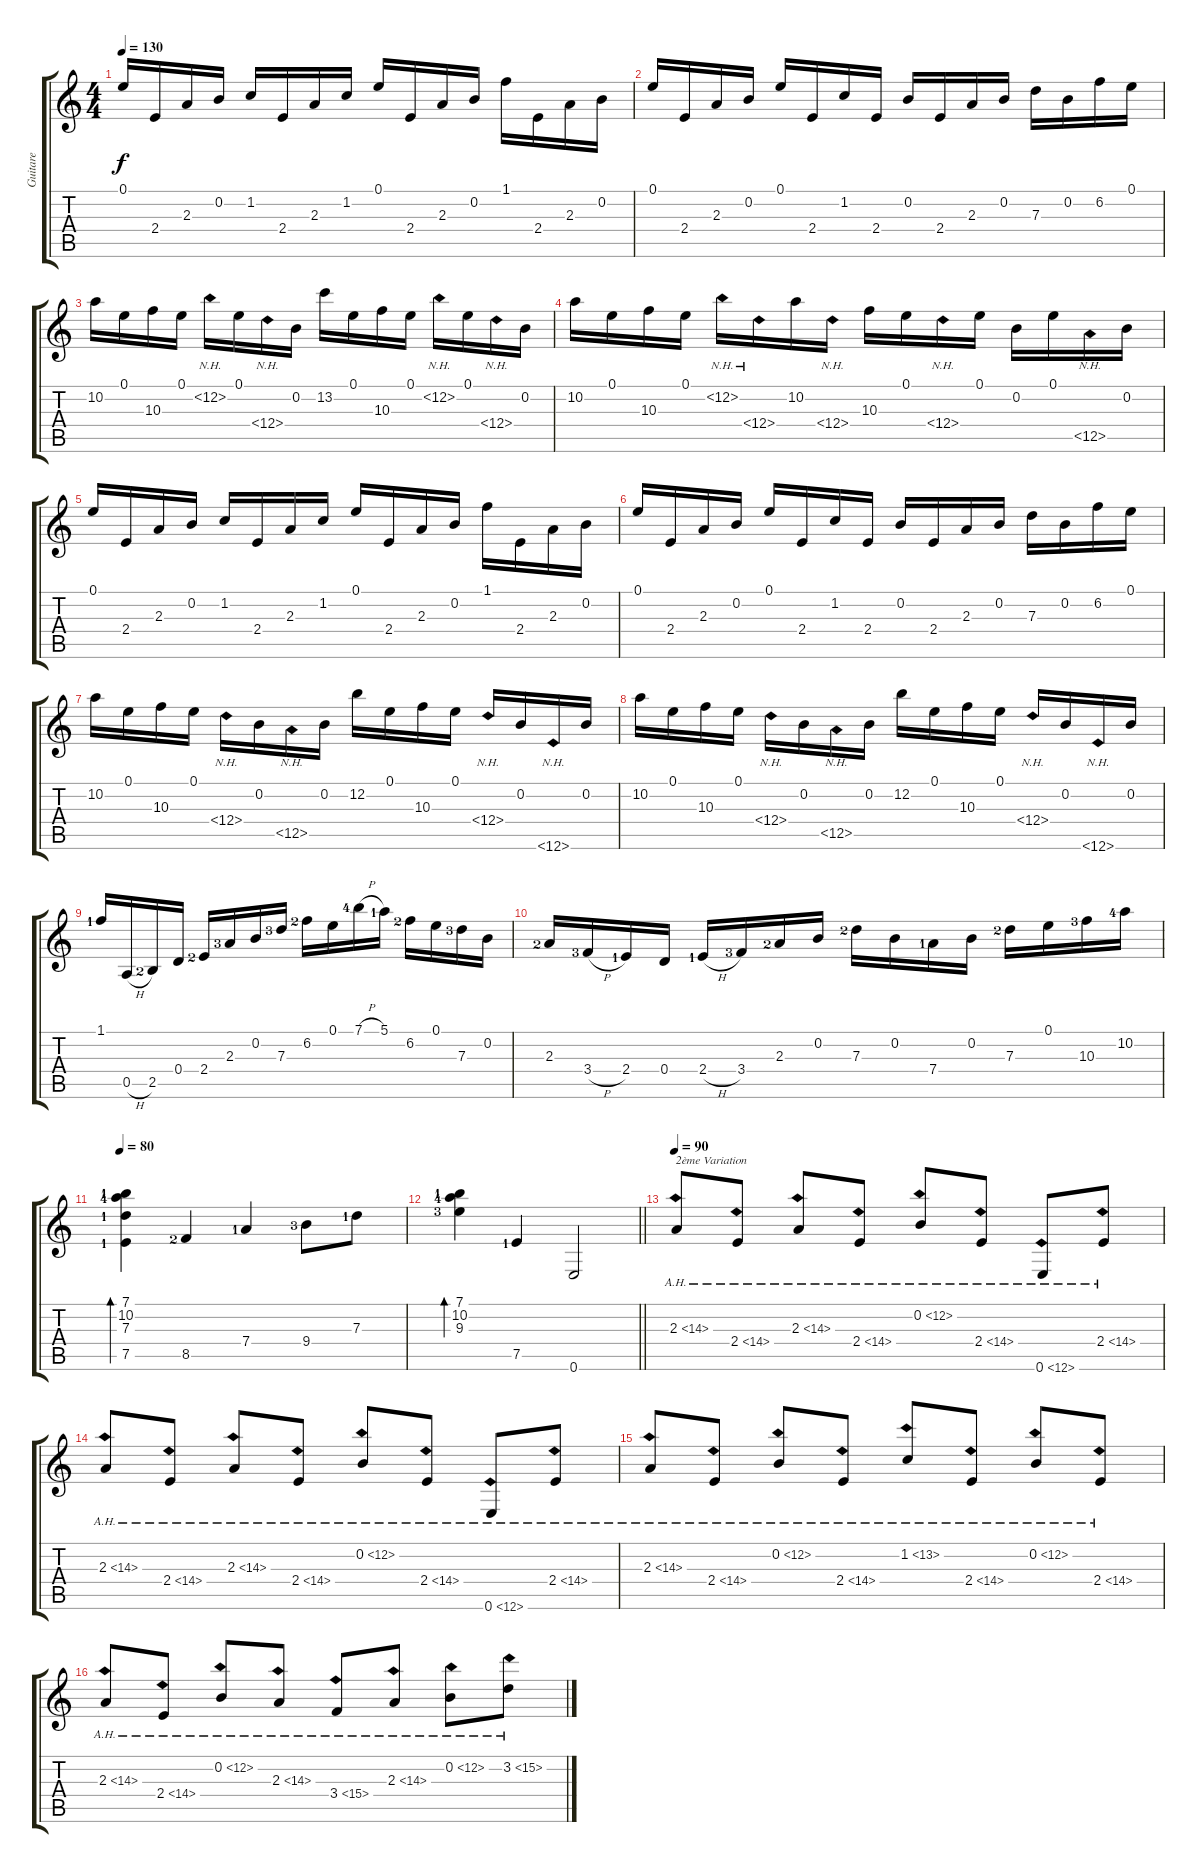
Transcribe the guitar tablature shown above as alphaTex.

\track ("Guitare" "Guitare") {instrument acousticguitarnylon}
\staff {score tabs}
\tuning (E4 B3 G3 D3 A2 E2) {hide}
\ts (4 4)
\tempo 130
\clef g2
\ks c
0.1.16{dy f} 2.4.16 2.3.16 0.2.16 1.2.16 2.4.16 2.3.16 1.2.16 0.1.16 2.4.16 2.3.16 0.2.16 1.1.16 2.4.16 2.3.16 0.2.16 |
0.1.16 2.4.16 2.3.16 0.2.16 0.1.16 2.4.16 1.2.16 2.4.16 0.2.16 2.4.16 2.3.16 0.2.16 7.3.16 0.2.16 6.2.16 0.1.16 |
10.2.16 0.1.16 10.3.16 0.1.16 12.2{nh}.16 0.1.16 12.4{nh}.16 0.2.16 13.2.16 0.1.16 10.3.16 0.1.16 12.2{nh}.16 0.1.16 12.4{nh}.16 0.2.16 |
10.2.16 0.1.16 10.3.16 0.1.16 12.2{nh}.16 12.4{nh}.16 10.2.16 12.4{nh}.16 10.3.16 0.1.16 12.4{nh}.16 0.1.16 0.2.16 0.1.16 12.5{nh}.16 0.2.16 |
0.1.16 2.4.16 2.3.16 0.2.16 1.2.16 2.4.16 2.3.16 1.2.16 0.1.16 2.4.16 2.3.16 0.2.16 1.1.16 2.4.16 2.3.16 0.2.16 |
0.1.16 2.4.16 2.3.16 0.2.16 0.1.16 2.4.16 1.2.16 2.4.16 0.2.16 2.4.16 2.3.16 0.2.16 7.3.16 0.2.16 6.2.16 0.1.16 |
10.2.16 0.1.16 10.3.16 0.1.16 12.4{nh}.16 0.2.16 12.5{nh}.16 0.2.16 12.2.16 0.1.16 10.3.16 0.1.16 12.4{nh}.16 0.2.16 12.6{nh}.16 0.2.16 |
10.2.16 0.1.16 10.3.16 0.1.16 12.4{nh}.16 0.2.16 12.5{nh}.16 0.2.16 12.2.16 0.1.16 10.3.16 0.1.16 12.4{nh}.16 0.2.16 12.6{nh}.16 0.2.16 |
1.1{lf 2}.16 0.5{h}.16 2.5{lf 3}.16 0.4.16 2.4{lf 3}.16 2.3{lf 4}.16 0.2.16 7.3{lf 4}.16 6.2{lf 3}.16 0.1.16 7.1{h lf 5}.16 5.1{lf 2}.16 6.2{lf 3}.16 0.1.16 7.3{lf 4}.16 0.2.16 |
2.3{lf 3}.16 3.4{h lf 4}.16 2.4{lf 2}.16 0.4.16 2.4{h lf 2}.16 3.4{lf 4}.16 2.3{lf 3}.16 0.2.16 7.3{lf 3}.16 0.2.16 7.4{lf 2}.16 0.2.16 7.3{lf 3}.16 0.1.16 10.3{lf 4}.16 10.2{lf 5}.16 |
\tempo 80
(7.1{lf 2} 10.2{lf 5} 7.3{lf 2} 7.5{lf 2}).4{bd 240} 8.5{lf 3}.4 7.4{lf 2}.4 9.4{lf 4}.8 7.3{lf 2}.8 |
\barLineRight lightlight
(7.1{lf 2} 10.2{lf 5} 9.3{lf 4}).4{bd 240} 7.5{lf 2}.4 0.6.2 |
\tempo 90
2.3{ah 12}.8{txt "2ème Variation"} 2.4{ah 12}.8 2.3{ah 12}.8 2.4{ah 12}.8 0.2{ah 12}.8 2.4{ah 12}.8 0.6{ah 12}.8 2.4{ah 12}.8 |
2.3{ah 12}.8 2.4{ah 12}.8 2.3{ah 12}.8 2.4{ah 12}.8 0.2{ah 12}.8 2.4{ah 12}.8 0.6{ah 12}.8 2.4{ah 12}.8 |
2.3{ah 12}.8 2.4{ah 12}.8 0.2{ah 12}.8 2.4{ah 12}.8 1.2{ah 12}.8 2.4{ah 12}.8 0.2{ah 12}.8 2.4{ah 12}.8 |
2.3{ah 12}.8 2.4{ah 12}.8 0.2{ah 12}.8 2.3{ah 12}.8 3.4{ah 12}.8 2.3{ah 12}.8 0.2{ah 12}.8 3.2{ah 12}.8
